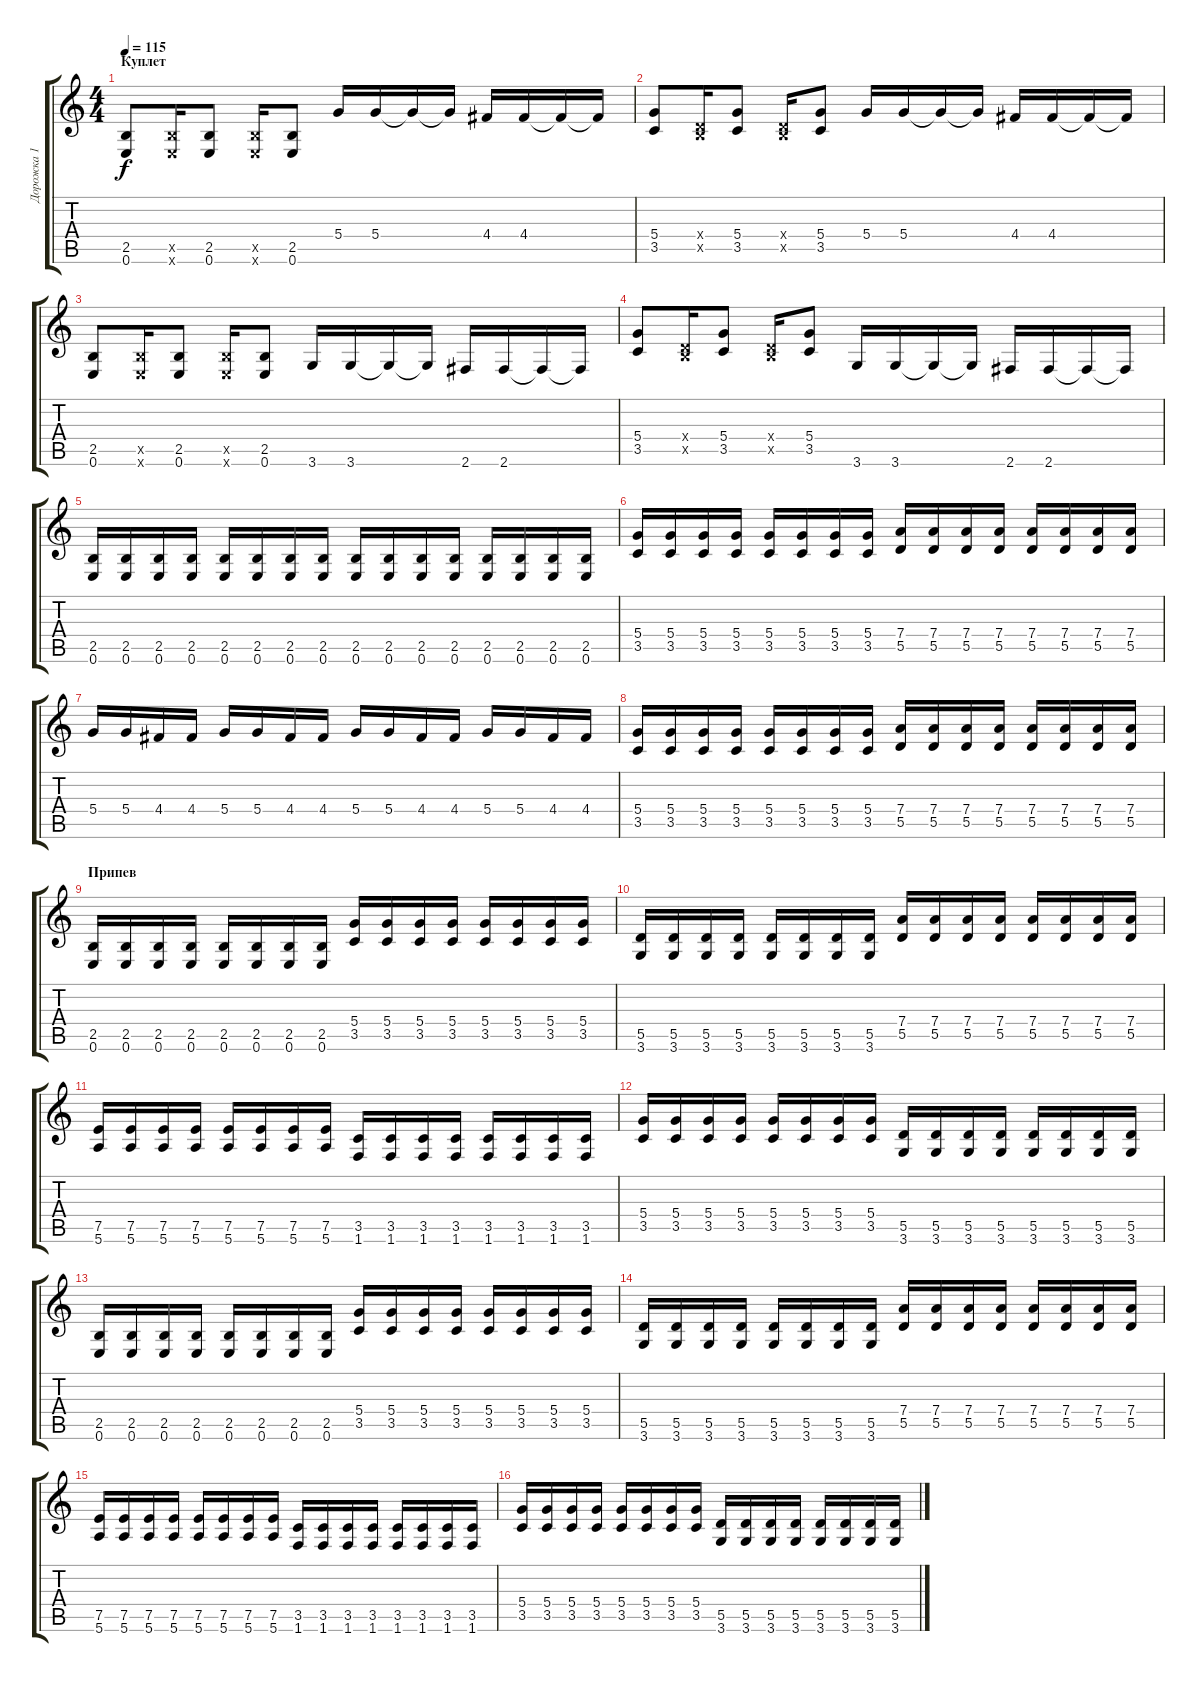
\track ("Дорожка 1" "Дорожка 1") {instrument distortionguitar}
\staff {score tabs}
\tuning (E4 B3 G3 D3 A2 E2) {hide}
\ts (4 4)
\section ("" "Куплет")
\tempo 115
\clef g2
\ks c
(2.5 0.6).8{dy f} (2.5{x} 0.6{x}).16 (2.5 0.6).8 (2.5{x} 0.6{x}).16 (2.5 0.6).8 5.4.16 5.4.16 5.4{t}.16 5.4{t}.16 4.4.16 4.4.16 4.4{t}.16 4.4{t}.16 |
(5.4 3.5).8 (0.4{x} 2.5{x}).16 (5.4 3.5).8 (0.4{x} 2.5{x}).16 (5.4 3.5).8 5.4.16 5.4.16 5.4{t}.16 5.4{t}.16 4.4.16 4.4.16 4.4{t}.16 4.4{t}.16 |
(2.5 0.6).8 (2.5{x} 0.6{x}).16 (2.5 0.6).8 (2.5{x} 0.6{x}).16 (2.5 0.6).8 3.6.16 3.6.16 3.6{t}.16 3.6{t}.16 2.6.16 2.6.16 2.6{t}.16 2.6{t}.16 |
(5.4 3.5).8 (0.4{x} 2.5{x}).16 (5.4 3.5).8 (0.4{x} 2.5{x}).16 (5.4 3.5).8 3.6.16 3.6.16 3.6{t}.16 3.6{t}.16 2.6.16 2.6.16 2.6{t}.16 2.6{t}.16 |
(2.5 0.6).16 (2.5 0.6).16 (2.5 0.6).16 (2.5 0.6).16 (2.5 0.6).16 (2.5 0.6).16 (2.5 0.6).16 (2.5 0.6).16 (2.5 0.6).16 (2.5 0.6).16 (2.5 0.6).16 (2.5 0.6).16 (2.5 0.6).16 (2.5 0.6).16 (2.5 0.6).16 (2.5 0.6).16 |
(5.4 3.5).16 (5.4 3.5).16 (5.4 3.5).16 (5.4 3.5).16 (5.4 3.5).16 (5.4 3.5).16 (5.4 3.5).16 (5.4 3.5).16 (7.4 5.5).16 (7.4 5.5).16 (7.4 5.5).16 (7.4 5.5).16 (7.4 5.5).16 (7.4 5.5).16 (7.4 5.5).16 (7.4 5.5).16 |
5.4.16 5.4.16 4.4.16 4.4.16 5.4.16 5.4.16 4.4.16 4.4.16 5.4.16 5.4.16 4.4.16 4.4.16 5.4.16 5.4.16 4.4.16 4.4.16 |
(5.4 3.5).16 (5.4 3.5).16 (5.4 3.5).16 (5.4 3.5).16 (5.4 3.5).16 (5.4 3.5).16 (5.4 3.5).16 (5.4 3.5).16 (7.4 5.5).16 (7.4 5.5).16 (7.4 5.5).16 (7.4 5.5).16 (7.4 5.5).16 (7.4 5.5).16 (7.4 5.5).16 (7.4 5.5).16 |
\section ("" "Припев")
(2.5 0.6).16 (2.5 0.6).16 (2.5 0.6).16 (2.5 0.6).16 (2.5 0.6).16 (2.5 0.6).16 (2.5 0.6).16 (2.5 0.6).16 (5.4 3.5).16 (5.4 3.5).16 (5.4 3.5).16 (5.4 3.5).16 (5.4 3.5).16 (5.4 3.5).16 (5.4 3.5).16 (5.4 3.5).16 |
(5.5 3.6).16 (5.5 3.6).16 (5.5 3.6).16 (5.5 3.6).16 (5.5 3.6).16 (5.5 3.6).16 (5.5 3.6).16 (5.5 3.6).16 (7.4 5.5).16 (7.4 5.5).16 (7.4 5.5).16 (7.4 5.5).16 (7.4 5.5).16 (7.4 5.5).16 (7.4 5.5).16 (7.4 5.5).16 |
(7.5 5.6).16 (7.5 5.6).16 (7.5 5.6).16 (7.5 5.6).16 (7.5 5.6).16 (7.5 5.6).16 (7.5 5.6).16 (7.5 5.6).16 (3.5 1.6).16 (3.5 1.6).16 (3.5 1.6).16 (3.5 1.6).16 (3.5 1.6).16 (3.5 1.6).16 (3.5 1.6).16 (3.5 1.6).16 |
(5.4 3.5).16 (5.4 3.5).16 (5.4 3.5).16 (5.4 3.5).16 (5.4 3.5).16 (5.4 3.5).16 (5.4 3.5).16 (5.4 3.5).16 (5.5 3.6).16 (5.5 3.6).16 (5.5 3.6).16 (5.5 3.6).16 (5.5 3.6).16 (5.5 3.6).16 (5.5 3.6).16 (5.5 3.6).16 |
(2.5 0.6).16 (2.5 0.6).16 (2.5 0.6).16 (2.5 0.6).16 (2.5 0.6).16 (2.5 0.6).16 (2.5 0.6).16 (2.5 0.6).16 (5.4 3.5).16 (5.4 3.5).16 (5.4 3.5).16 (5.4 3.5).16 (5.4 3.5).16 (5.4 3.5).16 (5.4 3.5).16 (5.4 3.5).16 |
(5.5 3.6).16 (5.5 3.6).16 (5.5 3.6).16 (5.5 3.6).16 (5.5 3.6).16 (5.5 3.6).16 (5.5 3.6).16 (5.5 3.6).16 (7.4 5.5).16 (7.4 5.5).16 (7.4 5.5).16 (7.4 5.5).16 (7.4 5.5).16 (7.4 5.5).16 (7.4 5.5).16 (7.4 5.5).16 |
(7.5 5.6).16 (7.5 5.6).16 (7.5 5.6).16 (7.5 5.6).16 (7.5 5.6).16 (7.5 5.6).16 (7.5 5.6).16 (7.5 5.6).16 (3.5 1.6).16 (3.5 1.6).16 (3.5 1.6).16 (3.5 1.6).16 (3.5 1.6).16 (3.5 1.6).16 (3.5 1.6).16 (3.5 1.6).16 |
(5.4 3.5).16 (5.4 3.5).16 (5.4 3.5).16 (5.4 3.5).16 (5.4 3.5).16 (5.4 3.5).16 (5.4 3.5).16 (5.4 3.5).16 (5.5 3.6).16 (5.5 3.6).16 (5.5 3.6).16 (5.5 3.6).16 (5.5 3.6).16 (5.5 3.6).16 (5.5 3.6).16 (5.5 3.6).16
